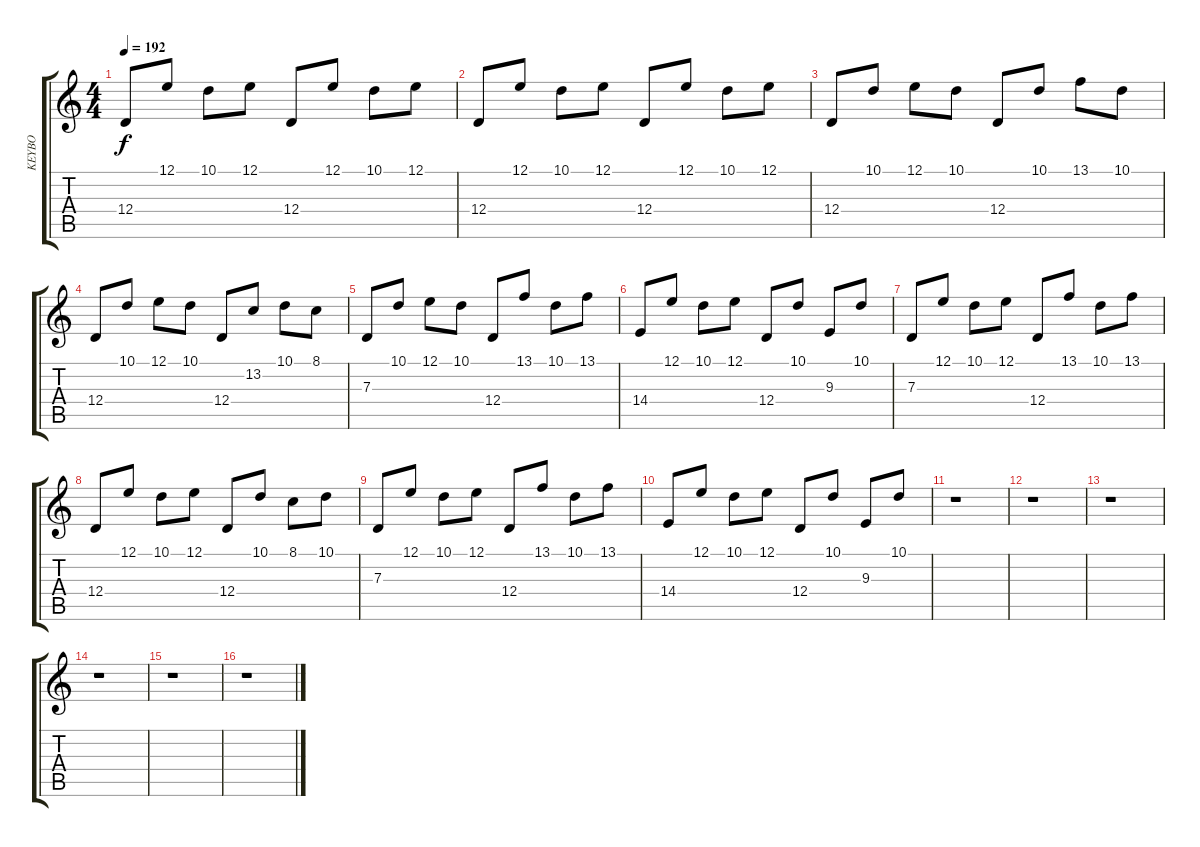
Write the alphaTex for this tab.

\track ("     KEYBOARD" "     KEYBO") {instrument lead2sawtooth}
\staff {score tabs}
\tuning (E4 B3 G3 D3 A2 E2) {hide}
\ts (4 4)
\tempo 192
\clef g2
\ks c
12.4.8{dy f instrument lead2sawtooth} 12.1.8 10.1.8 12.1.8 12.4.8 12.1.8 10.1.8 12.1.8 |
12.4.8 12.1.8 10.1.8 12.1.8 12.4.8 12.1.8 10.1.8 12.1.8 |
12.4.8 10.1.8 12.1.8 10.1.8 12.4.8 10.1.8 13.1.8 10.1.8 |
12.4.8 10.1.8 12.1.8 10.1.8 12.4.8 13.2.8 10.1.8 8.1.8 |
7.3.8 10.1.8 12.1.8 10.1.8 12.4.8 13.1.8 10.1.8 13.1.8 |
14.4.8 12.1.8 10.1.8 12.1.8 12.4.8 10.1.8 9.3.8 10.1.8 |
7.3.8 12.1.8 10.1.8 12.1.8 12.4.8 13.1.8 10.1.8 13.1.8 |
12.4.8 12.1.8 10.1.8 12.1.8 12.4.8 10.1.8 8.1.8 10.1.8 |
7.3.8 12.1.8 10.1.8 12.1.8 12.4.8 13.1.8 10.1.8 13.1.8 |
14.4.8 12.1.8 10.1.8 12.1.8 12.4.8 10.1.8 9.3.8 10.1.8 |
r.1 |
r.1 |
r.1 |
r.1 |
r.1 |
r.1
